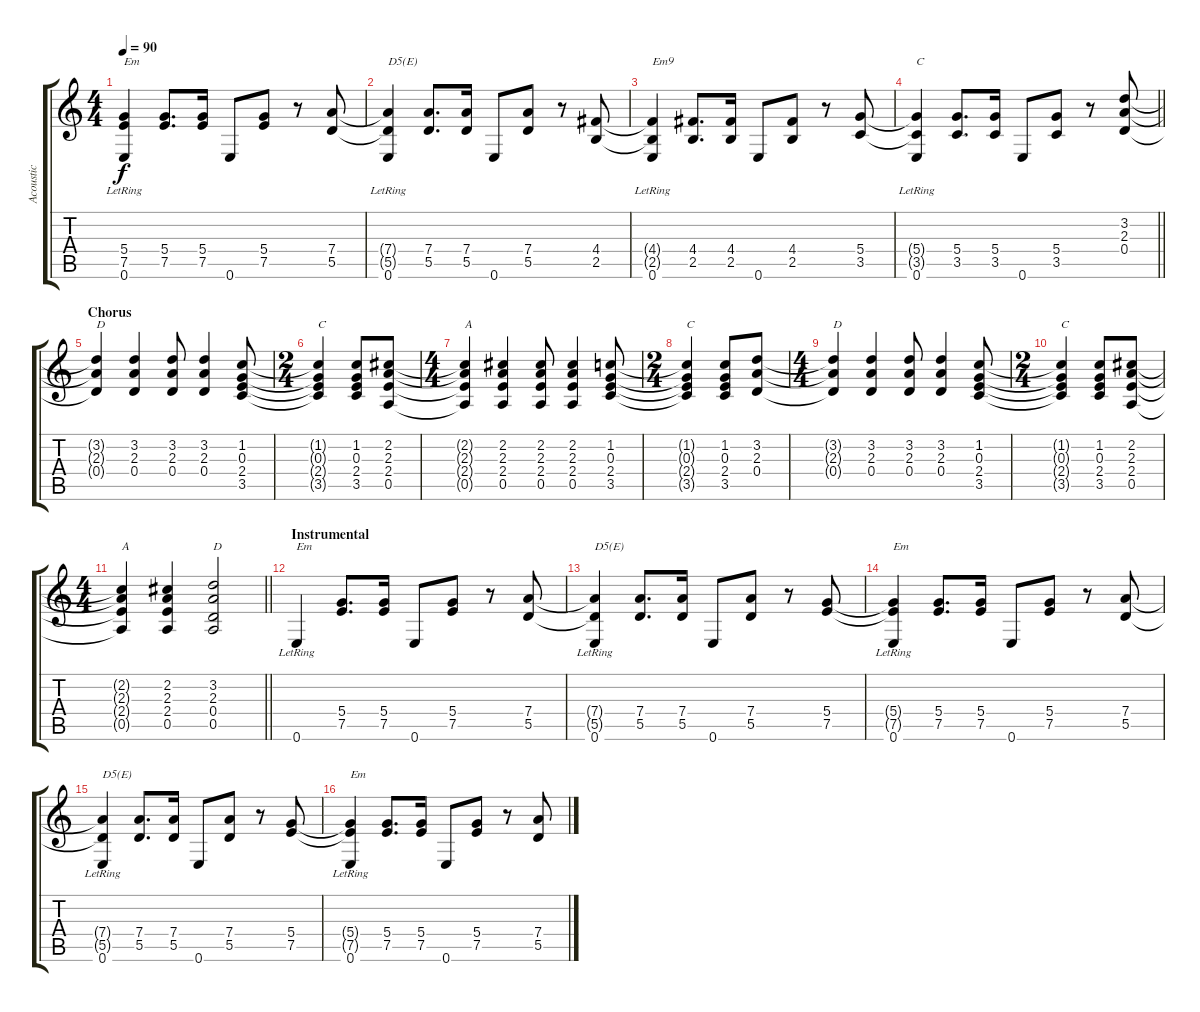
\track ("Acoustic" "Acoustic") {instrument acousticguitarsteel}
\staff {score tabs}
\tuning (E4 B3 G3 D3 A2 E2) {hide}
\ts (4 4)
\tempo 90
\clef g2
\ks c
(5.4{t} 7.5{t} 0.6{lr}).4{txt "Em" dy f} (5.4 7.5).8{d} (5.4 7.5).16 0.6.8 (5.4 7.5).8 r.8 (7.4 5.5).8 |
(7.4{t} 5.5{t} 0.6{lr}).4{txt "D5(E)"} (7.4 5.5).8{d} (7.4 5.5).16 0.6.8 (7.4 5.5).8 r.8 (4.4 2.5).8 |
(4.4{t} 2.5{t} 0.6{lr}).4{txt "Em9"} (4.4 2.5).8{d} (4.4 2.5).16 0.6.8 (4.4 2.5).8 r.8 (5.4 3.5).8 |
\barLineRight lightlight
(5.4{t} 3.5{t} 0.6{lr}).4{txt "C"} (5.4 3.5).8{d} (5.4 3.5).16 0.6.8 (5.4 3.5).8 r.8 (3.2 2.3 0.4).8 |
\section ("" "Chorus")
(3.2{t} 2.3{t} 0.4{t}).4{txt "D"} (3.2 2.3 0.4).4 (3.2 2.3 0.4).8 (3.2 2.3 0.4).4 (1.2 0.3 2.4 3.5).8 |
\ts (2 4)
(1.2{t} 0.3{t} 2.4{t} 3.5{t}).4{txt "C"} (1.2 0.3 2.4 3.5).8 (2.2 2.3 2.4 0.5).8 |
\ts (4 4)
(2.2{t} 2.3{t} 2.4{t} 0.5{t}).4{txt "A"} (2.2 2.3 2.4 0.5).4 (2.2 2.3 2.4 0.5).8 (2.2 2.3 2.4 0.5).4 (1.2 0.3 2.4 3.5).8 |
\ts (2 4)
(1.2{t} 0.3{t} 2.4{t} 3.5{t}).4{txt "C"} (1.2 0.3 2.4 3.5).8 (3.2 2.3 0.4).8 |
\ts (4 4)
(3.2{t} 2.3{t} 0.4{t}).4{txt "D"} (3.2 2.3 0.4).4 (3.2 2.3 0.4).8 (3.2 2.3 0.4).4 (1.2 0.3 2.4 3.5).8 |
\ts (2 4)
(1.2{t} 0.3{t} 2.4{t} 3.5{t}).4{txt "C"} (1.2 0.3 2.4 3.5).8 (2.2 2.3 2.4 0.5).8 |
\ts (4 4)
\barLineRight lightlight
(2.2{t} 2.3{t} 2.4{t} 0.5{t}).4{txt "A"} (2.2 2.3 2.4 0.5).4 (3.2 2.3 0.4 0.5).2{txt "D"} |
\section ("" "Instrumental")
0.6{lr}.4{txt "Em"} (5.4 7.5).8{d} (5.4 7.5).16 0.6.8 (5.4 7.5).8 r.8 (7.4 5.5).8 |
(7.4{t} 5.5{t} 0.6{lr}).4{txt "D5(E)"} (7.4 5.5).8{d} (7.4 5.5).16 0.6.8 (7.4 5.5).8 r.8 (5.4 7.5).8 |
(5.4{t} 7.5{t} 0.6{lr}).4{txt "Em"} (5.4 7.5).8{d} (5.4 7.5).16 0.6.8 (5.4 7.5).8 r.8 (7.4 5.5).8 |
(7.4{t} 5.5{t} 0.6{lr}).4{txt "D5(E)"} (7.4 5.5).8{d} (7.4 5.5).16 0.6.8 (7.4 5.5).8 r.8 (5.4 7.5).8 |
(5.4{t} 7.5{t} 0.6{lr}).4{txt "Em"} (5.4 7.5).8{d} (5.4 7.5).16 0.6.8 (5.4 7.5).8 r.8 (7.4 5.5).8
